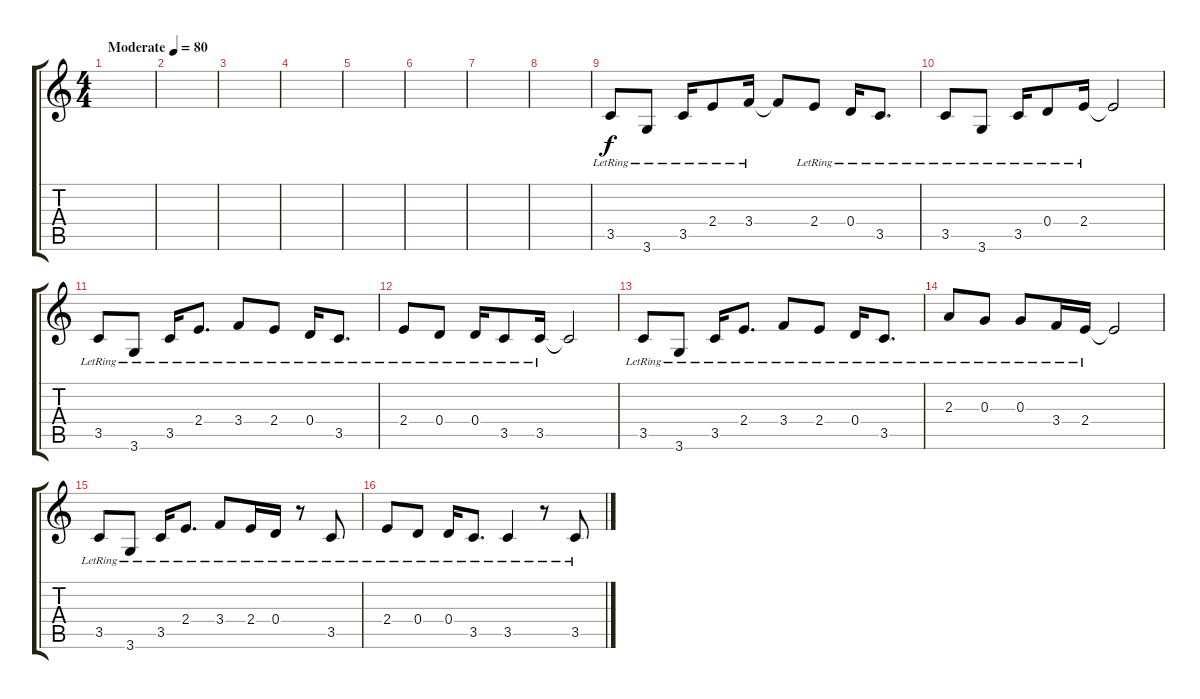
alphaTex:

\track "" {instrument acousticguitarsteel}
\staff {score tabs}
\tuning (E4 B3 G3 D3 A2 E2) {hide}
\ts (4 4)
\tempo (80 "Moderate")
\clef g2
\ks c
|
|
|
|
|
|
|
|
3.5{lr}.8 3.6{lr}.8 3.5{lr}.16 2.4{lr}.8 3.4{lr}.16 3.4{t}.8 2.4{lr}.8 0.4{lr}.16 3.5{lr}.8{d txt ""} |
3.5{lr}.8 3.6{lr}.8 3.5{lr}.16 0.4{lr}.8 2.4{lr}.16 2.4{t}.2 |
3.5{lr}.8 3.6{lr}.8 3.5{lr}.16 2.4{lr}.8{d} 3.4{lr}.8 2.4{lr}.8 0.4{lr}.16 3.5{lr}.8{d} |
2.4{lr}.8 0.4{lr}.8 0.4{lr}.16 3.5{lr}.8 3.5{lr}.16 3.5{t}.2 |
3.5{lr}.8 3.6{lr}.8 3.5{lr}.16 2.4{lr}.8{d} 3.4{lr}.8 2.4{lr}.8 0.4{lr}.16 3.5{lr}.8{d} |
2.3{lr}.8 0.3{lr}.8 0.3{lr}.8 3.4{lr}.16 2.4{lr}.16 2.4{t}.2 |
3.5{lr}.8 3.6{lr}.8 3.5{lr}.16 2.4{lr}.8{d} 3.4{lr}.8 2.4{lr}.16 0.4{lr}.16 r.8 3.5{lr}.8 |
2.4{lr}.8 0.4{lr}.8 0.4{lr}.16 3.5{lr}.8{d} 3.5{lr}.4 r.8 3.5{lr}.8
